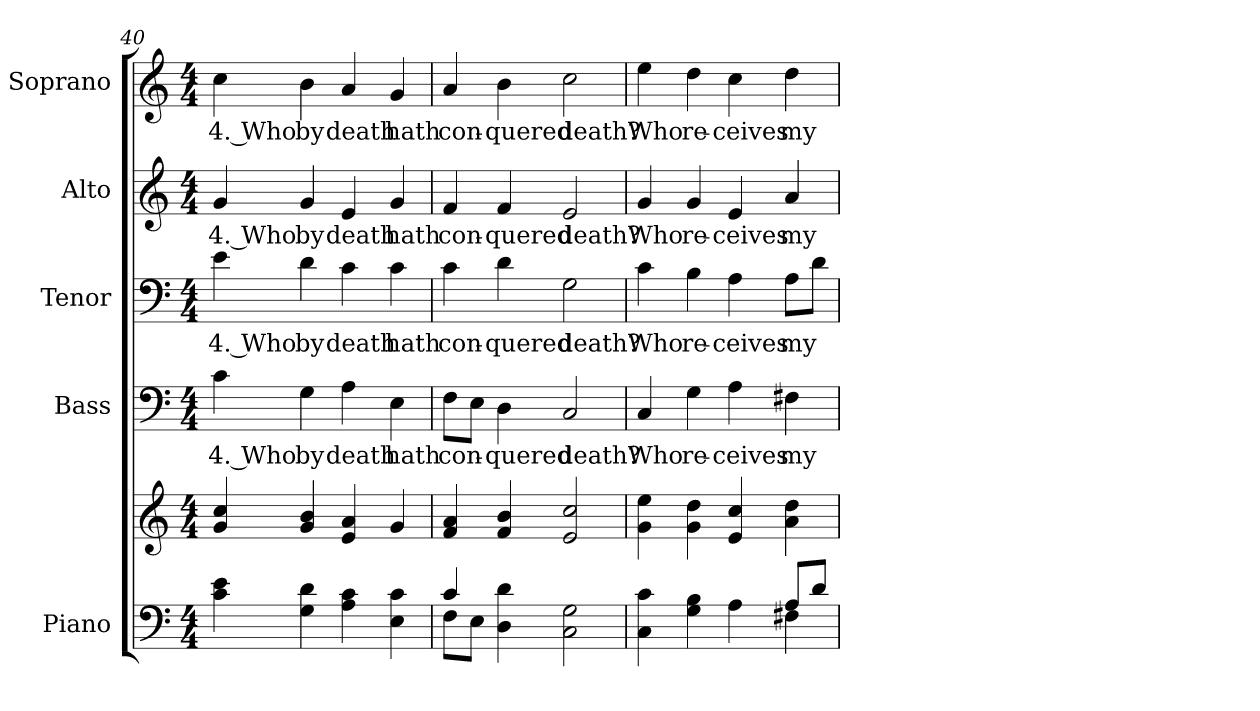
**kern	**kern	**kern	**text	**kern	**text	**kern	**text	**kern	**text
*part5	*part5	*part4	*part4	*part3	*part3	*part2	*part2	*part1	*part1
*staff6	*staff5	*staff4	*staff4	*staff3	*staff3	*staff2	*staff2	*staff1	*staff1
*I"Piano	*	*I"Bass	*	*I"Tenor	*	*I"Alto	*	*I"Soprano	*
*I'Pno.	*	*I'B.	*	*I'T.	*	*I'A.	*	*I'S.	*
*clefF4	*clefG2	*clefF4	*	*clefF4	*	*clefG2	*	*clefG2	*
*k[]	*k[]	*k[]	*	*k[]	*	*k[]	*	*k[]	*
*C:	*C:	*C:	*	*C:	*	*C:	*	*C:	*
*M4/4	*M4/4	*M4/4	*	*M4/4	*	*M4/4	*	*M4/4	*
=40	=40	=40	=40	=40	=40	=40	=40	=40	=40
!	!	!	!LO:LY:b:color=#000000	!	!	!	!	!	!
!	!	!	!	!	!LO:LY:b:color=#000000	!	!	!	!
!	!	!	!	!	!	!	!LO:LY:b:color=#000000	!	!
!	!	!	!	!	!	!	!	!	!LO:LY:b:color=#000000
4ci\ 4ei	4gi/ 4cci	4ci\	4. Who	4ei\	4. Who	4gi/	4. Who	4cci\	4. Who
!	!	!	!LO:LY:b:color=#000000	!	!	!	!	!	!
!	!	!	!	!	!LO:LY:b:color=#000000	!	!	!	!
!	!	!	!	!	!	!	!LO:LY:b:color=#000000	!	!
!	!	!	!	!	!	!	!	!	!LO:LY:b:color=#000000
4Gi\ 4di	4gi/ 4bi	4Gi\	by	4di\	by	4gi/	by	4bi\	by
!	!	!	!LO:LY:b:color=#000000	!	!	!	!	!	!
!	!	!	!	!	!LO:LY:b:color=#000000	!	!	!	!
!	!	!	!	!	!	!	!LO:LY:b:color=#000000	!	!
!	!	!	!	!	!	!	!	!	!LO:LY:b:color=#000000
4Ai\ 4ci	4ei/ 4ai	4Ai\	death	4ci\	death	4ei/	death	4ai/	death
!	!	!	!LO:LY:b:color=#000000	!	!	!	!	!	!
!	!	!	!	!	!LO:LY:b:color=#000000	!	!	!	!
!	!	!	!	!	!	!	!LO:LY:b:color=#000000	!	!
!	!	!	!	!	!	!	!	!	!LO:LY:b:color=#000000
4Ei\ 4ci	4gi/	4Ei\	hath	4ci\	hath	4gi/	hath	4gi/	hath
!!LO:PB:g=z
=41	=41	=41	=41	=41	=41	=41	=41	=41	=41
*^	*	*	*	*	*	*	*	*	*
!	!	!	!	!LO:LY:b:color=#000000	!	!	!	!	!	!
!	!	!	!	!	!	!LO:LY:b:color=#000000	!	!	!	!
!	!	!	!	!	!	!	!	!LO:LY:b:color=#000000	!	!
!	!	!	!	!	!	!	!	!	!	!LO:LY:b:color=#000000
4ci/	8Fi\L	4fi/ 4ai	8Fi\L	con-	4ci\	con-	4fi/	con-	4ai/	con-
.	8Ei\J	.	8Ei\J	.	.	.	.	.	.	.
!	!	!	!	!LO:LY:b:color=#000000	!	!	!	!	!	!
!	!	!	!	!	!	!LO:LY:b:color=#000000	!	!	!	!
!	!	!	!	!	!	!	!	!LO:LY:b:color=#000000	!	!
!	!	!	!	!	!	!	!	!	!	!LO:LY:b:color=#000000
4Di\ 4di	4ryy	4fi/ 4bi	4Di\	-quered	4di\	-quered	4fi/	-quered	4bi\	-quered
!	!	!	!	!LO:LY:b:color=#000000	!	!	!	!	!	!
!	!	!	!	!	!	!LO:LY:b:color=#000000	!	!	!	!
!	!	!	!	!	!	!	!	!LO:LY:b:color=#000000	!	!
!	!	!	!	!	!	!	!	!	!	!LO:LY:b:color=#000000
2Ci\ 2Gi	2ryy	2ei/ 2cci	2Ci/	death?	2Gi\	death?	2ei/	death?	2cci\	death?
=42	=42	=42	=42	=42	=42	=42	=42	=42	=42	=42
!	!	!	!	!LO:LY:b:color=#000000	!	!	!	!	!	!
!	!	!	!	!	!	!LO:LY:b:color=#000000	!	!	!	!
!	!	!	!	!	!	!	!	!LO:LY:b:color=#000000	!	!
!	!	!	!	!	!	!	!	!	!	!LO:LY:b:color=#000000
4Ci\ 4ci	2ryy	4gi\ 4eei	4Ci/	Who	4ci\	Who	4gi/	Who	4eei\	Who
!	!	!	!	!LO:LY:b:color=#000000	!	!	!	!	!	!
!	!	!	!	!	!	!LO:LY:b:color=#000000	!	!	!	!
!	!	!	!	!	!	!	!	!LO:LY:b:color=#000000	!	!
!	!	!	!	!	!	!	!	!	!	!LO:LY:b:color=#000000
4Gi\ 4Bi	.	4gi\ 4ddi	4Gi\	re-	4Bi\	re-	4gi/	re-	4ddi\	re-
!	!	!	!	!LO:LY:b:color=#000000	!	!	!	!	!	!
!	!	!	!	!	!	!LO:LY:b:color=#000000	!	!	!	!
!	!	!	!	!	!	!	!	!LO:LY:b:color=#000000	!	!
!	!	!	!	!	!	!	!	!	!	!LO:LY:b:color=#000000
4Ai\	4ryy	4ei/ 4cci	4Ai\	-ceives	4Ai\	-ceives	4ei/	-ceives	4cci\	-ceives
!	!	!	!	!LO:LY:b:color=#000000	!	!	!	!	!	!
!	!	!	!	!	!	!LO:LY:b:color=#000000	!	!	!	!
!	!	!	!	!	!	!	!	!LO:LY:b:color=#000000	!	!
!	!	!	!	!	!	!	!	!	!	!LO:LY:b:color=#000000
8Ai/L	4F#Xi\	4ai\ 4ddi	4F#Xi\	my	8Ai\L	my	4ai/	my	4ddi\	my
8di/J	.	.	.	.	8di\J	.	.	.	.	.
*v	*v	*	*	*	*	*	*	*	*	*
=	=	=	=	=	=	=	=	=	=
*-	*-	*-	*-	*-	*-	*-	*-	*-	*-
